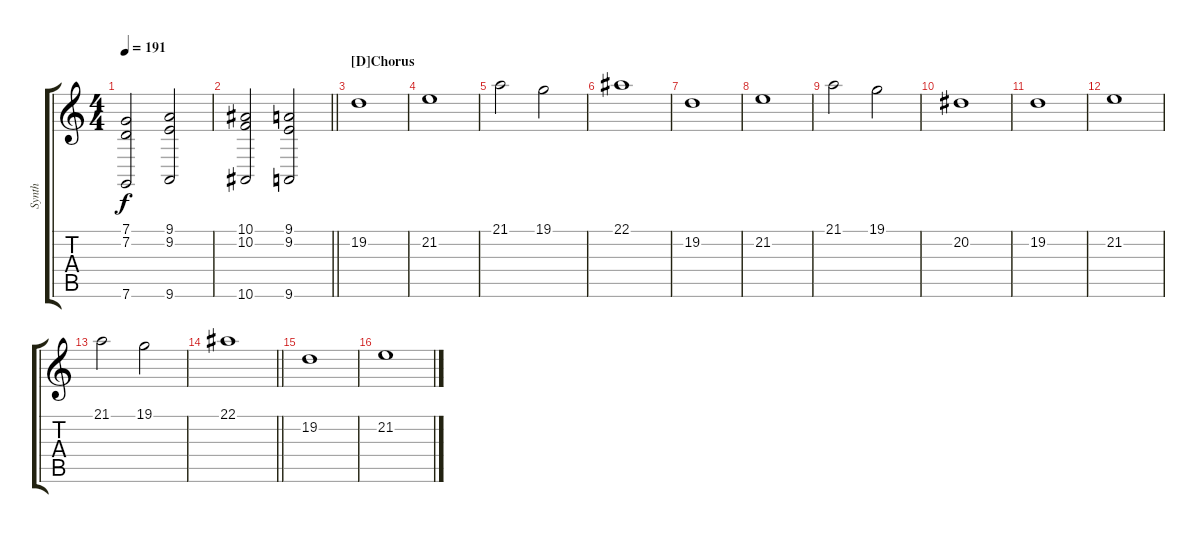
\track ("Synth" "Synth") {instrument stringensemble1}
\staff {score tabs}
\tuning (C4 G3 Eb3 Bb2 F2 C2) {hide}
\ts (4 4)
\tempo 191
\clef g2
\ks c
(7.1 7.2 7.6).2{dy f} (9.1 9.2 9.6).2 |
\barLineRight lightlight
(10.1 10.2 10.6).2 (9.1 9.2 9.6).2 |
\section ("" "[D]Chorus")
19.2.1 |
21.2.1 |
21.1.2 19.1.2 |
22.1.1 |
19.2.1 |
21.2.1 |
21.1.2 19.1.2 |
20.2.1 |
19.2.1 |
21.2.1 |
21.1.2 19.1.2 |
\barLineRight lightlight
22.1.1 |
19.2.1 |
21.2.1
